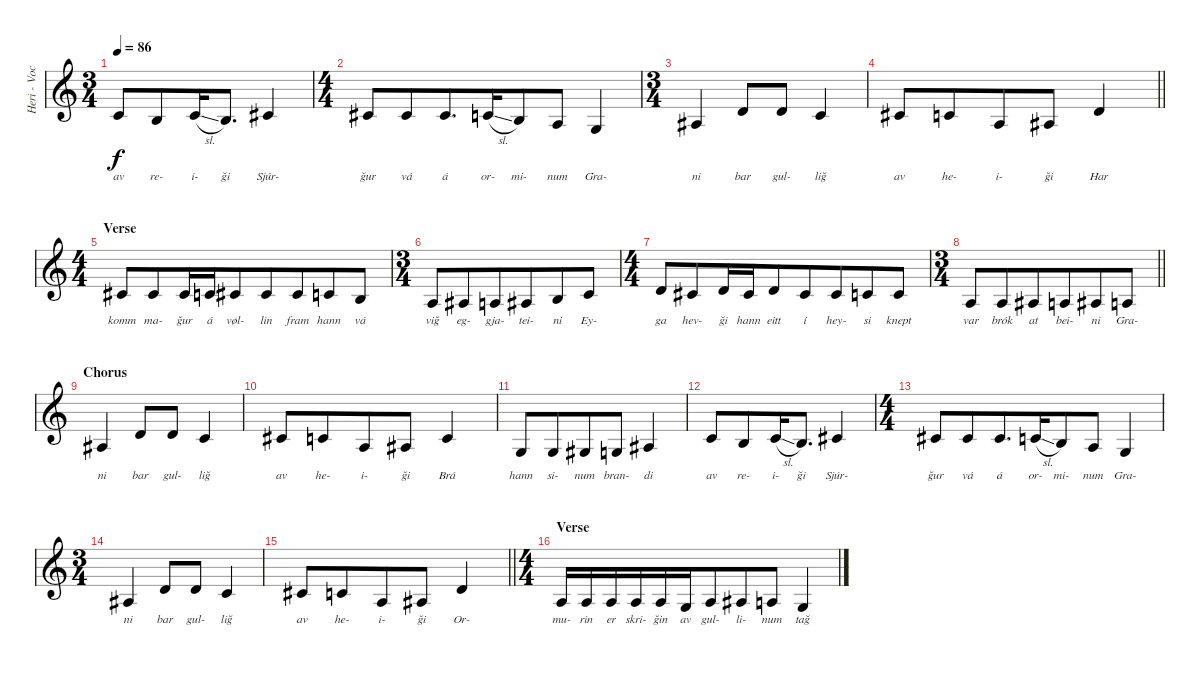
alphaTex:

\track ("Heri - Vocals" "Heri - Voc") {instrument lead2sawtooth}
\staff {score}
\tuning (E4 B3 G3 D3 A2 E2) {hide}
\ts (3 4)
\tempo 86
\clef g2
\ks c
5.3.8{lyrics (0 "av") lyrics (1 "") lyrics (2 "") lyrics (3 "") lyrics (4 "") dy f} 4.3.8{lyrics (0 "re-") lyrics (1 "") lyrics (2 "") lyrics (3 "") lyrics (4 "") beam merge} 5.3{sl}.16{lyrics (0 "i-") lyrics (1 "") lyrics (2 "") lyrics (3 "") lyrics (4 "")} 4.3.8{d lyrics (0 "ği") lyrics (1 "") lyrics (2 "") lyrics (3 "") lyrics (4 "")} 6.3.4{lyrics (0 "Sjúr-") lyrics (1 "") lyrics (2 "") lyrics (3 "") lyrics (4 "")} |
\ts (4 4)
6.3.8{lyrics (0 "ğur") lyrics (1 "") lyrics (2 "") lyrics (3 "") lyrics (4 "")} 6.3.8{lyrics (0 "vá") lyrics (1 "") lyrics (2 "") lyrics (3 "") lyrics (4 "") beam merge} 6.3.8{d lyrics (0 "á") lyrics (1 "") lyrics (2 "") lyrics (3 "") lyrics (4 "")} 5.3{sl}.16{lyrics (0 "or-") lyrics (1 "") lyrics (2 "") lyrics (3 "") lyrics (4 "") beam merge} 4.3.8{lyrics (0 "mi-") lyrics (1 "") lyrics (2 "") lyrics (3 "") lyrics (4 "")} 2.3.8{lyrics (0 "num") lyrics (1 "") lyrics (2 "") lyrics (3 "") lyrics (4 "")} 0.3.4{lyrics (0 "Gra-") lyrics (1 "") lyrics (2 "") lyrics (3 "") lyrics (4 "")} |
\ts (3 4)
3.3.4{lyrics (0 "ni") lyrics (1 "") lyrics (2 "") lyrics (3 "") lyrics (4 "")} 7.3.8{lyrics (0 "bar") lyrics (1 "") lyrics (2 "") lyrics (3 "") lyrics (4 "")} 7.3.8{lyrics (0 "gul-") lyrics (1 "") lyrics (2 "") lyrics (3 "") lyrics (4 "")} 5.3.4{lyrics (0 "liğ") lyrics (1 "") lyrics (2 "") lyrics (3 "") lyrics (4 "")} |
\barLineRight lightlight
6.3.8{lyrics (0 "av") lyrics (1 "") lyrics (2 "") lyrics (3 "") lyrics (4 "")} 5.3.8{lyrics (0 "he-") lyrics (1 "") lyrics (2 "") lyrics (3 "") lyrics (4 "") beam merge} 2.3.8{lyrics (0 "i-") lyrics (1 "") lyrics (2 "") lyrics (3 "") lyrics (4 "")} 3.3.8{lyrics (0 "ği") lyrics (1 "") lyrics (2 "") lyrics (3 "") lyrics (4 "")} 7.3.4{lyrics (0 "Har") lyrics (1 "") lyrics (2 "") lyrics (3 "") lyrics (4 "")} |
\ts (4 4)
\section ("" "Verse")
6.3.8{lyrics (0 "komm") lyrics (1 "") lyrics (2 "") lyrics (3 "") lyrics (4 "")} 6.3.8{lyrics (0 "ma-") lyrics (1 "") lyrics (2 "") lyrics (3 "") lyrics (4 "") beam merge} 6.3.16{lyrics (0 "ğur") lyrics (1 "") lyrics (2 "") lyrics (3 "") lyrics (4 "")} 5.3.16{lyrics (0 "á") lyrics (1 "") lyrics (2 "") lyrics (3 "") lyrics (4 "")} 6.3.8{lyrics (0 "vøl-") lyrics (1 "") lyrics (2 "") lyrics (3 "") lyrics (4 "") beam merge} 6.3.8{lyrics (0 "lin") lyrics (1 "") lyrics (2 "") lyrics (3 "") lyrics (4 "")} 6.3.8{lyrics (0 "fram") lyrics (1 "") lyrics (2 "") lyrics (3 "") lyrics (4 "") beam merge} 5.3.8{lyrics (0 "hann") lyrics (1 "") lyrics (2 "") lyrics (3 "") lyrics (4 "")} 4.3.8{lyrics (0 "vá") lyrics (1 "") lyrics (2 "") lyrics (3 "") lyrics (4 "")} |
\ts (3 4)
2.3.8{lyrics (0 "viğ") lyrics (1 "") lyrics (2 "") lyrics (3 "") lyrics (4 "")} 3.3.8{lyrics (0 "eg-") lyrics (1 "") lyrics (2 "") lyrics (3 "") lyrics (4 "") beam merge} 2.3.8{lyrics (0 "gja-") lyrics (1 "") lyrics (2 "") lyrics (3 "") lyrics (4 "")} 3.3.8{lyrics (0 "tei-") lyrics (1 "") lyrics (2 "") lyrics (3 "") lyrics (4 "") beam merge} 4.3.8{lyrics (0 "ni") lyrics (1 "") lyrics (2 "") lyrics (3 "") lyrics (4 "")} 5.3.8{lyrics (0 "Ey-") lyrics (1 "") lyrics (2 "") lyrics (3 "") lyrics (4 "")} |
\ts (4 4)
7.3.8{lyrics (0 "ga") lyrics (1 "") lyrics (2 "") lyrics (3 "") lyrics (4 "")} 6.3.8{lyrics (0 "hev-") lyrics (1 "") lyrics (2 "") lyrics (3 "") lyrics (4 "") beam merge} 7.3.16{lyrics (0 "ği") lyrics (1 "") lyrics (2 "") lyrics (3 "") lyrics (4 "")} 6.3.16{lyrics (0 "hann") lyrics (1 "") lyrics (2 "") lyrics (3 "") lyrics (4 "")} 7.3.8{lyrics (0 "eitt") lyrics (1 "") lyrics (2 "") lyrics (3 "") lyrics (4 "") beam merge} 6.3.8{lyrics (0 "í") lyrics (1 "") lyrics (2 "") lyrics (3 "") lyrics (4 "")} 6.3.8{lyrics (0 "hey-") lyrics (1 "") lyrics (2 "") lyrics (3 "") lyrics (4 "") beam merge} 5.3.8{lyrics (0 "si") lyrics (1 "") lyrics (2 "") lyrics (3 "") lyrics (4 "")} 5.3.8{lyrics (0 "knept") lyrics (1 "") lyrics (2 "") lyrics (3 "") lyrics (4 "")} |
\ts (3 4)
\barLineRight lightlight
2.3.8{lyrics (0 "var") lyrics (1 "") lyrics (2 "") lyrics (3 "") lyrics (4 "")} 2.3.8{lyrics (0 "brók") lyrics (1 "") lyrics (2 "") lyrics (3 "") lyrics (4 "") beam merge} 3.3.8{lyrics (0 "at") lyrics (1 "") lyrics (2 "") lyrics (3 "") lyrics (4 "")} 2.3.8{lyrics (0 "bei-") lyrics (1 "") lyrics (2 "") lyrics (3 "") lyrics (4 "") beam merge} 3.3.8{lyrics (0 "ni") lyrics (1 "") lyrics (2 "") lyrics (3 "") lyrics (4 "")} 2.3.8{lyrics (0 "Gra-") lyrics (1 "") lyrics (2 "") lyrics (3 "") lyrics (4 "")} |
\section ("" "Chorus ")
3.3.4{lyrics (0 "ni") lyrics (1 "") lyrics (2 "") lyrics (3 "") lyrics (4 "")} 7.3.8{lyrics (0 "bar") lyrics (1 "") lyrics (2 "") lyrics (3 "") lyrics (4 "")} 7.3.8{lyrics (0 "gul-") lyrics (1 "") lyrics (2 "") lyrics (3 "") lyrics (4 "")} 5.3.4{lyrics (0 "liğ") lyrics (1 "") lyrics (2 "") lyrics (3 "") lyrics (4 "")} |
6.3.8{lyrics (0 "av") lyrics (1 "") lyrics (2 "") lyrics (3 "") lyrics (4 "")} 5.3.8{lyrics (0 "he-") lyrics (1 "") lyrics (2 "") lyrics (3 "") lyrics (4 "") beam merge} 2.3.8{lyrics (0 "i-") lyrics (1 "") lyrics (2 "") lyrics (3 "") lyrics (4 "")} 3.3.8{lyrics (0 "ği") lyrics (1 "") lyrics (2 "") lyrics (3 "") lyrics (4 "")} 5.3.4{lyrics (0 "Brá") lyrics (1 "") lyrics (2 "") lyrics (3 "") lyrics (4 "")} |
0.3.8{lyrics (0 "hann") lyrics (1 "") lyrics (2 "") lyrics (3 "") lyrics (4 "")} 0.3.8{lyrics (0 "si-") lyrics (1 "") lyrics (2 "") lyrics (3 "") lyrics (4 "") beam merge} 1.3.8{lyrics (0 "num") lyrics (1 "") lyrics (2 "") lyrics (3 "") lyrics (4 "")} 0.3.8{lyrics (0 "bran-") lyrics (1 "") lyrics (2 "") lyrics (3 "") lyrics (4 "")} 3.3.4{lyrics (0 "di") lyrics (1 "") lyrics (2 "") lyrics (3 "") lyrics (4 "")} |
5.3.8{lyrics (0 "av") lyrics (1 "") lyrics (2 "") lyrics (3 "") lyrics (4 "")} 4.3.8{lyrics (0 "re-") lyrics (1 "") lyrics (2 "") lyrics (3 "") lyrics (4 "") beam merge} 5.3{sl}.16{lyrics (0 "i-") lyrics (1 "") lyrics (2 "") lyrics (3 "") lyrics (4 "")} 4.3.8{d lyrics (0 "ği") lyrics (1 "") lyrics (2 "") lyrics (3 "") lyrics (4 "")} 6.3.4{lyrics (0 "Sjúr-") lyrics (1 "") lyrics (2 "") lyrics (3 "") lyrics (4 "")} |
\ts (4 4)
6.3.8{lyrics (0 "ğur") lyrics (1 "") lyrics (2 "") lyrics (3 "") lyrics (4 "")} 6.3.8{lyrics (0 "vá") lyrics (1 "") lyrics (2 "") lyrics (3 "") lyrics (4 "") beam merge} 6.3.8{d lyrics (0 "á") lyrics (1 "") lyrics (2 "") lyrics (3 "") lyrics (4 "")} 5.3{sl}.16{lyrics (0 "or-") lyrics (1 "") lyrics (2 "") lyrics (3 "") lyrics (4 "") beam merge} 4.3.8{lyrics (0 "mi-") lyrics (1 "") lyrics (2 "") lyrics (3 "") lyrics (4 "")} 2.3.8{lyrics (0 "num") lyrics (1 "") lyrics (2 "") lyrics (3 "") lyrics (4 "")} 0.3.4{lyrics (0 "Gra-") lyrics (1 "") lyrics (2 "") lyrics (3 "") lyrics (4 "")} |
\ts (3 4)
3.3.4{lyrics (0 "ni") lyrics (1 "") lyrics (2 "") lyrics (3 "") lyrics (4 "")} 7.3.8{lyrics (0 "bar") lyrics (1 "") lyrics (2 "") lyrics (3 "") lyrics (4 "")} 7.3.8{lyrics (0 "gul-") lyrics (1 "") lyrics (2 "") lyrics (3 "") lyrics (4 "")} 5.3.4{lyrics (0 "liğ") lyrics (1 "") lyrics (2 "") lyrics (3 "") lyrics (4 "")} |
\barLineRight lightlight
6.3.8{lyrics (0 "av") lyrics (1 "") lyrics (2 "") lyrics (3 "") lyrics (4 "")} 5.3.8{lyrics (0 "he-") lyrics (1 "") lyrics (2 "") lyrics (3 "") lyrics (4 "") beam merge} 2.3.8{lyrics (0 "i-") lyrics (1 "") lyrics (2 "") lyrics (3 "") lyrics (4 "")} 3.3.8{lyrics (0 "ği") lyrics (1 "") lyrics (2 "") lyrics (3 "") lyrics (4 "")} 7.3.4{lyrics (0 "Or-") lyrics (1 "") lyrics (2 "") lyrics (3 "") lyrics (4 "")} |
\ts (4 4)
\section ("" "Verse")
2.3.16{lyrics (0 "mu-") lyrics (1 "") lyrics (2 "") lyrics (3 "") lyrics (4 "")} 2.3.16{lyrics (0 "rin") lyrics (1 "") lyrics (2 "") lyrics (3 "") lyrics (4 "")} 2.3.16{lyrics (0 "er") lyrics (1 "") lyrics (2 "") lyrics (3 "") lyrics (4 "")} 2.3.16{lyrics (0 "skri-") lyrics (1 "") lyrics (2 "") lyrics (3 "") lyrics (4 "") beam merge} 2.3.16{lyrics (0 "ğin") lyrics (1 "") lyrics (2 "") lyrics (3 "") lyrics (4 "")} 0.3.16{lyrics (0 "av") lyrics (1 "") lyrics (2 "") lyrics (3 "") lyrics (4 "")} 2.3.8{lyrics (0 "gul-") lyrics (1 "") lyrics (2 "") lyrics (3 "") lyrics (4 "") beam merge} 3.3.8{lyrics (0 "li-") lyrics (1 "") lyrics (2 "") lyrics (3 "") lyrics (4 "")} 2.3.8{lyrics (0 "num") lyrics (1 "") lyrics (2 "") lyrics (3 "") lyrics (4 "")} 0.3.4{lyrics (0 "tağ") lyrics (1 "") lyrics (2 "") lyrics (3 "") lyrics (4 "")}
